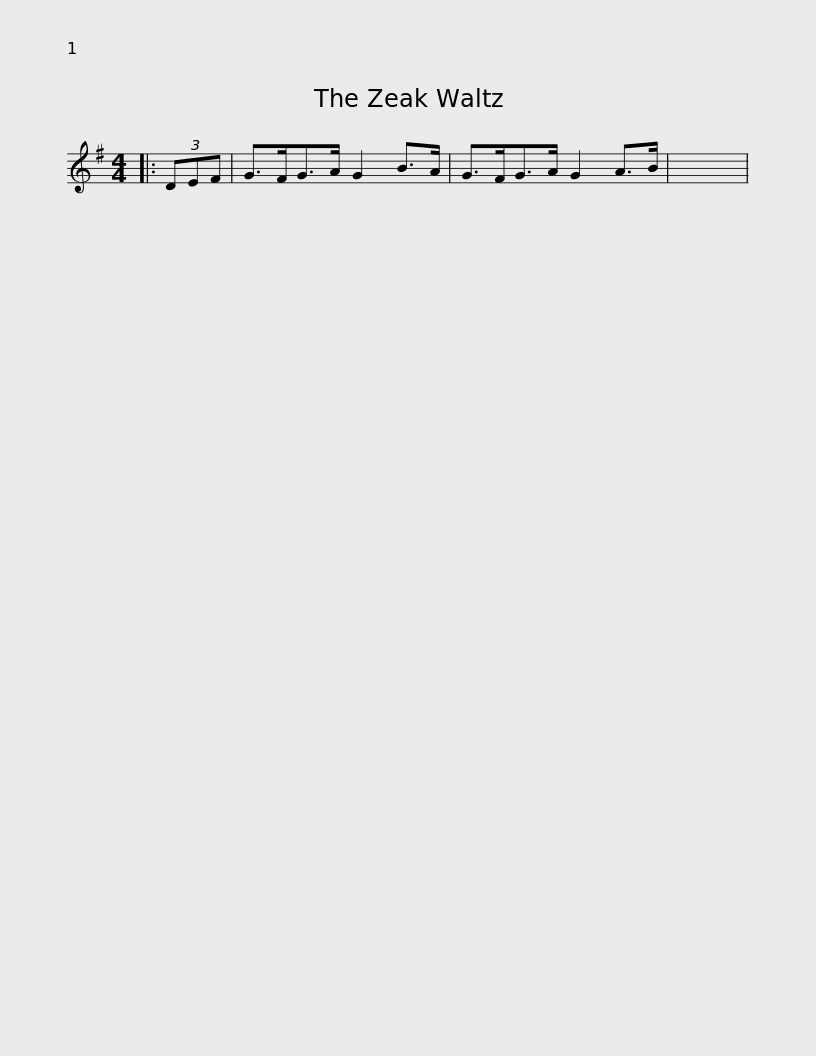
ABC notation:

X:1
L:1/8
M:4/4
I:linebreak $
K:G
V:1 treble
V:1
|: (3DEF | G>FG>A G2 B>A | G>FG>A G2 A>B | x8 | %4
